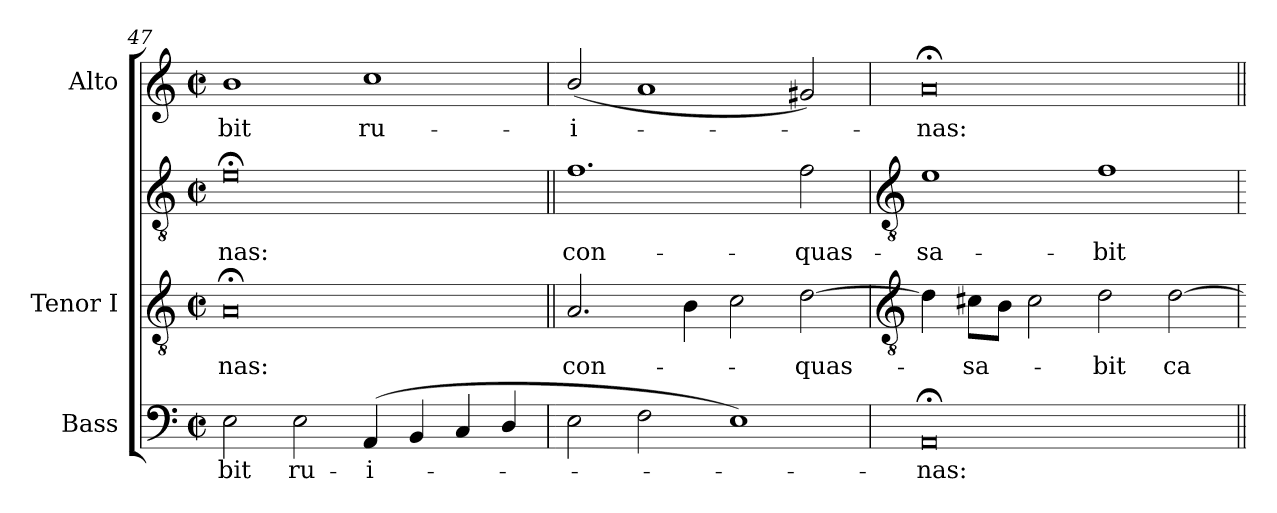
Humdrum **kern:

**kern	**text	**kern	**text	**kern	**text	**kern	**text
*part3	*part3	*part2	*part2	*part2	*part2	*part1	*part1
*staff4	*staff4	*staff3	*staff3	*staff2	*staff2	*staff1	*staff1
*I"Bass	*	*I"Tenor I	*	*	*	*I"Alto	*
*I'B	*	*I'T	*	*	*	*I'A	*
*clefF4	*	*clefGv2	*	*clefGv2	*	*clefG2	*
*k[]	*	*k[]	*	*k[]	*	*k[]	*
*C:	*	*C:	*	*C:	*	*C:	*
*M4/2	*	*M4/2	*	*M4/2	*	*M4/2	*
*met(c|)	*	*met(c|)	*	*met(c|)	*	*met(c|)	*
=47	=47	=47	=47	=47	=47	=47	=47
!	!LO:LY:b	!	!LO:LY:b	!	!LO:LY:b	!	!LO:LY:b
2E	-bit	0A;<	nas:	0e;<	nas:	1b	-bit
!	!LO:LY:b	!	!	!	!	!	!
2E	ru-	.	.	.	.	.	.
!	!LO:LY:b	!	!	!	!	!	!LO:LY:b
(<4AA	-i-	.	.	.	.	1cc	ru-
4BB	.	.	.	.	.	.	.
4C	.	.	.	.	.	.	.
4D/	.	.	.	.	.	.	.
=48	=48	=48||	=48	=48||	=48	=48	=48
!	!	!	!LO:LY:b	!	!LO:LY:b	!	!LO:LY:b
2E	.	2.A	-con-	1.f	con-	(<2b/	-i-
2F	.	.	.	.	.	1a	.
.	.	4B	.	.	.	.	.
1E)	.	2c	.	.	.	.	.
!	!	!	!LO:LY:b	!	!LO:LY:b	!	!
.	.	[2d	quas-	2f	-quas-	2g#)	.
!!LO:LB:g=z
=49	=49	=49	=49	=49	=49	=49	=49
*	*	*clefGv2	*	*clefGv2	*	*	*
!	!LO:LY:b	!	!	!	!LO:LY:b	!	!LO:LY:b
0AA;<	nas:	4d]	.	1e	sa-	0a;<	nas:
!	!	!	!LO:LY:b	!	!	!	!
.	.	8c#XL	sa-	.	.	.	.
.	.	8BJ	.	.	.	.	.
.	.	2c#	.	.	.	.	.
!	!	!	!LO:LY:b	!	!LO:LY:b	!	!
.	.	2d	bit	1f	-bit	.	.
!	!	!	!LO:LY:b	!	!	!	!
.	.	[2d	ca-	.	.	.	.
=||	=||	=	=||	=	=||	=||	=||
*-	*-	*-	*-	*-	*-	*-	*-
